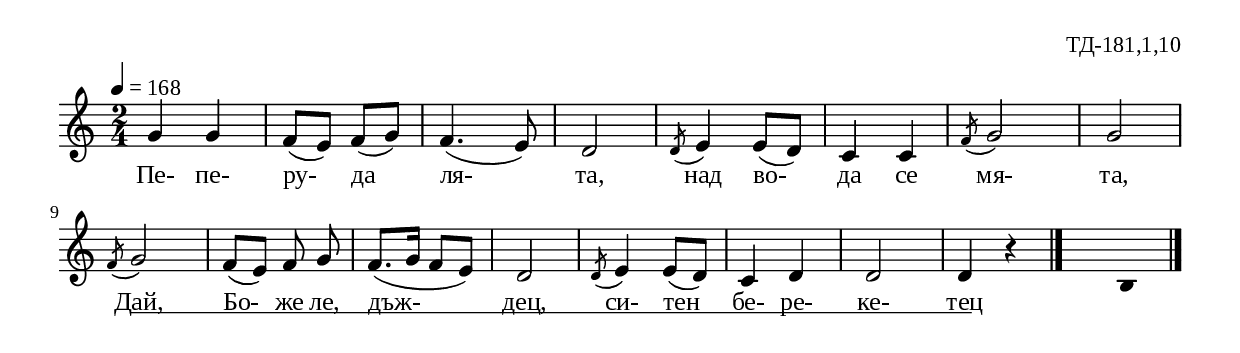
%{
TD_181_1_10
%}

\include "td-preamble.ly"

\score {
\relative c'' {
 \tempo 4 = 168
 \time 2/4
% \tempo 8 = 168
% \time 7/16
g4 g | f8( e) f( g) | f4.( e8) | d2 | \acciaccatura d8 e4 e8( d) | c4 c |
\acciaccatura f8 g2 | g | 
\break
\acciaccatura f8 g2 | f8( e) f\noBeam g | 
f8.([ g16] f8 e) | d2 | \acciaccatura d8 e4 e8( d) | c4 d | d2 | d4 r 
 \bar "|." 
 s4 \fixB b 
 \bar "|."
}
\addlyrics { Пе- пе- ру- да ля- та, над во- да се мя- та, 
Дай, \startTextSpan Бо- же ле, дъж- дец,
си- тен бе- ре- ке- тец \stopTextSpan }
%
\layout {
  indent = #0
  line-width = 190\mm
  ragged-right=##f
\context {
      \Lyrics
      \consists "Text_spanner_engraver"
      \override TextSpanner #'direction = #DOWN
      \override TextSpanner #'style = #'line    
      \override TextSpanner #'outside-staff-priority = ##f
      \override TextSpanner #'padding = #0.2 % sets the distance of the line from the lyrics
      \override TextSpanner #'bound-details =
      #`((left . ((Y . 0)
                  (padding . 0)
                  (attach-dir . ,LEFT)))
         (left-broken . ((end-on-note . #t)))
         (right . ((Y . 0)
                   (padding . 0)
                   (attach-dir . ,RIGHT))))
    }
  
}
%
\midi { 
	\context {
		\Score
		tempoWholesPerMinute = #(ly:make-moment 168 4)
		}
	}
}
%
\header{
  opus = "ТД-181,1,10"
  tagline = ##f
}


